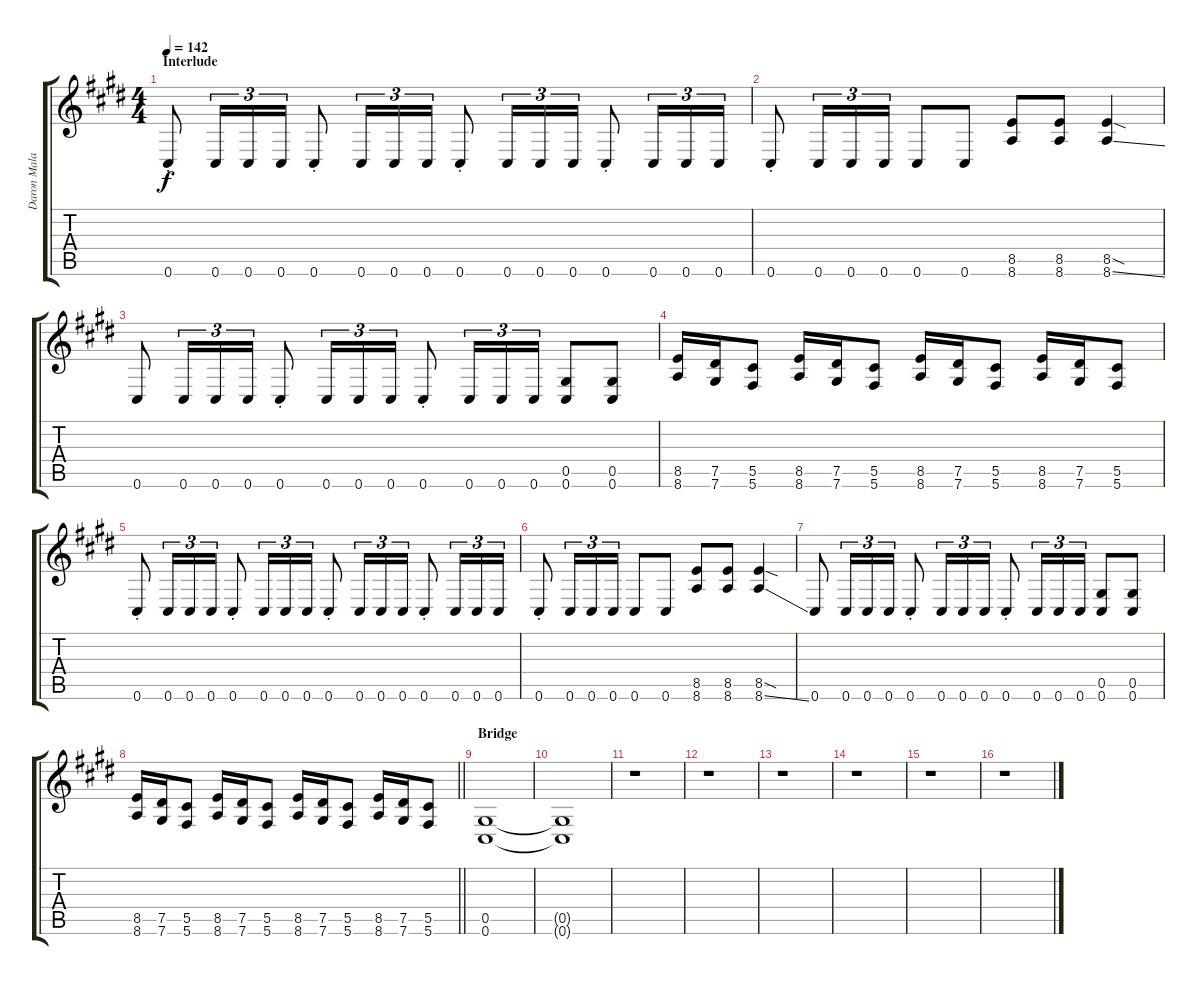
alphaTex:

\track ("Daron Malakian [Guitar 2]" "Daron Mala") {instrument distortionguitar}
\staff {score tabs}
\tuning (Eb4 Bb3 Gb3 Db3 Ab2 Db2) {hide}
\ts (4 4)
\section ("" "Interlude")
\tempo 142
\clef g2
\ks c#minor
0.6{st}.8{dy f} 0.6.16{tu (3 2)} 0.6.16{tu (3 2)} 0.6.16{tu (3 2)} 0.6{st}.8 0.6.16{tu (3 2)} 0.6.16{tu (3 2)} 0.6.16{tu (3 2)} 0.6{st}.8 0.6.16{tu (3 2)} 0.6.16{tu (3 2)} 0.6.16{tu (3 2)} 0.6{st}.8 0.6.16{tu (3 2)} 0.6.16{tu (3 2)} 0.6.16{tu (3 2)} |
0.6{st}.8 0.6.16{tu (3 2)} 0.6.16{tu (3 2)} 0.6.16{tu (3 2)} 0.6.8 0.6.8 (8.5 8.6).8 (8.5 8.6).8 (8.5{sod} 8.6{ss}).4 |
0.6.8 0.6.16{tu (3 2)} 0.6.16{tu (3 2)} 0.6.16{tu (3 2)} 0.6{st}.8 0.6.16{tu (3 2)} 0.6.16{tu (3 2)} 0.6.16{tu (3 2)} 0.6{st}.8 0.6.16{tu (3 2)} 0.6.16{tu (3 2)} 0.6.16{tu (3 2)} (0.5 0.6).8 (0.5 0.6).8 |
(8.5 8.6).16 (7.5 7.6).16 (5.5 5.6).8 (8.5 8.6).16 (7.5 7.6).16 (5.5 5.6).8 (8.5 8.6).16 (7.5 7.6).16 (5.5 5.6).8 (8.5 8.6).16 (7.5 7.6).16 (5.5 5.6).8 |
0.6{st}.8 0.6.16{tu (3 2)} 0.6.16{tu (3 2)} 0.6.16{tu (3 2)} 0.6{st}.8 0.6.16{tu (3 2)} 0.6.16{tu (3 2)} 0.6.16{tu (3 2)} 0.6{st}.8 0.6.16{tu (3 2)} 0.6.16{tu (3 2)} 0.6.16{tu (3 2)} 0.6{st}.8 0.6.16{tu (3 2)} 0.6.16{tu (3 2)} 0.6.16{tu (3 2)} |
0.6{st}.8 0.6.16{tu (3 2)} 0.6.16{tu (3 2)} 0.6.16{tu (3 2)} 0.6.8 0.6.8 (8.5 8.6).8 (8.5 8.6).8 (8.5{sod} 8.6{ss}).4 |
0.6.8 0.6.16{tu (3 2)} 0.6.16{tu (3 2)} 0.6.16{tu (3 2)} 0.6{st}.8 0.6.16{tu (3 2)} 0.6.16{tu (3 2)} 0.6.16{tu (3 2)} 0.6{st}.8 0.6.16{tu (3 2)} 0.6.16{tu (3 2)} 0.6.16{tu (3 2)} (0.5 0.6).8 (0.5 0.6).8 |
\barLineRight lightlight
(8.5 8.6).16 (7.5 7.6).16 (5.5 5.6).8 (8.5 8.6).16 (7.5 7.6).16 (5.5 5.6).8 (8.5 8.6).16 (7.5 7.6).16 (5.5 5.6).8 (8.5 8.6).16 (7.5 7.6).16 (5.5 5.6).8 |
\section ("" "Bridge")
(0.5 0.6).1{volume 4} |
(0.5{t} 0.6{t}).1 |
r.1 |
r.1 |
r.1 |
r.1 |
r.1 |
r.1
